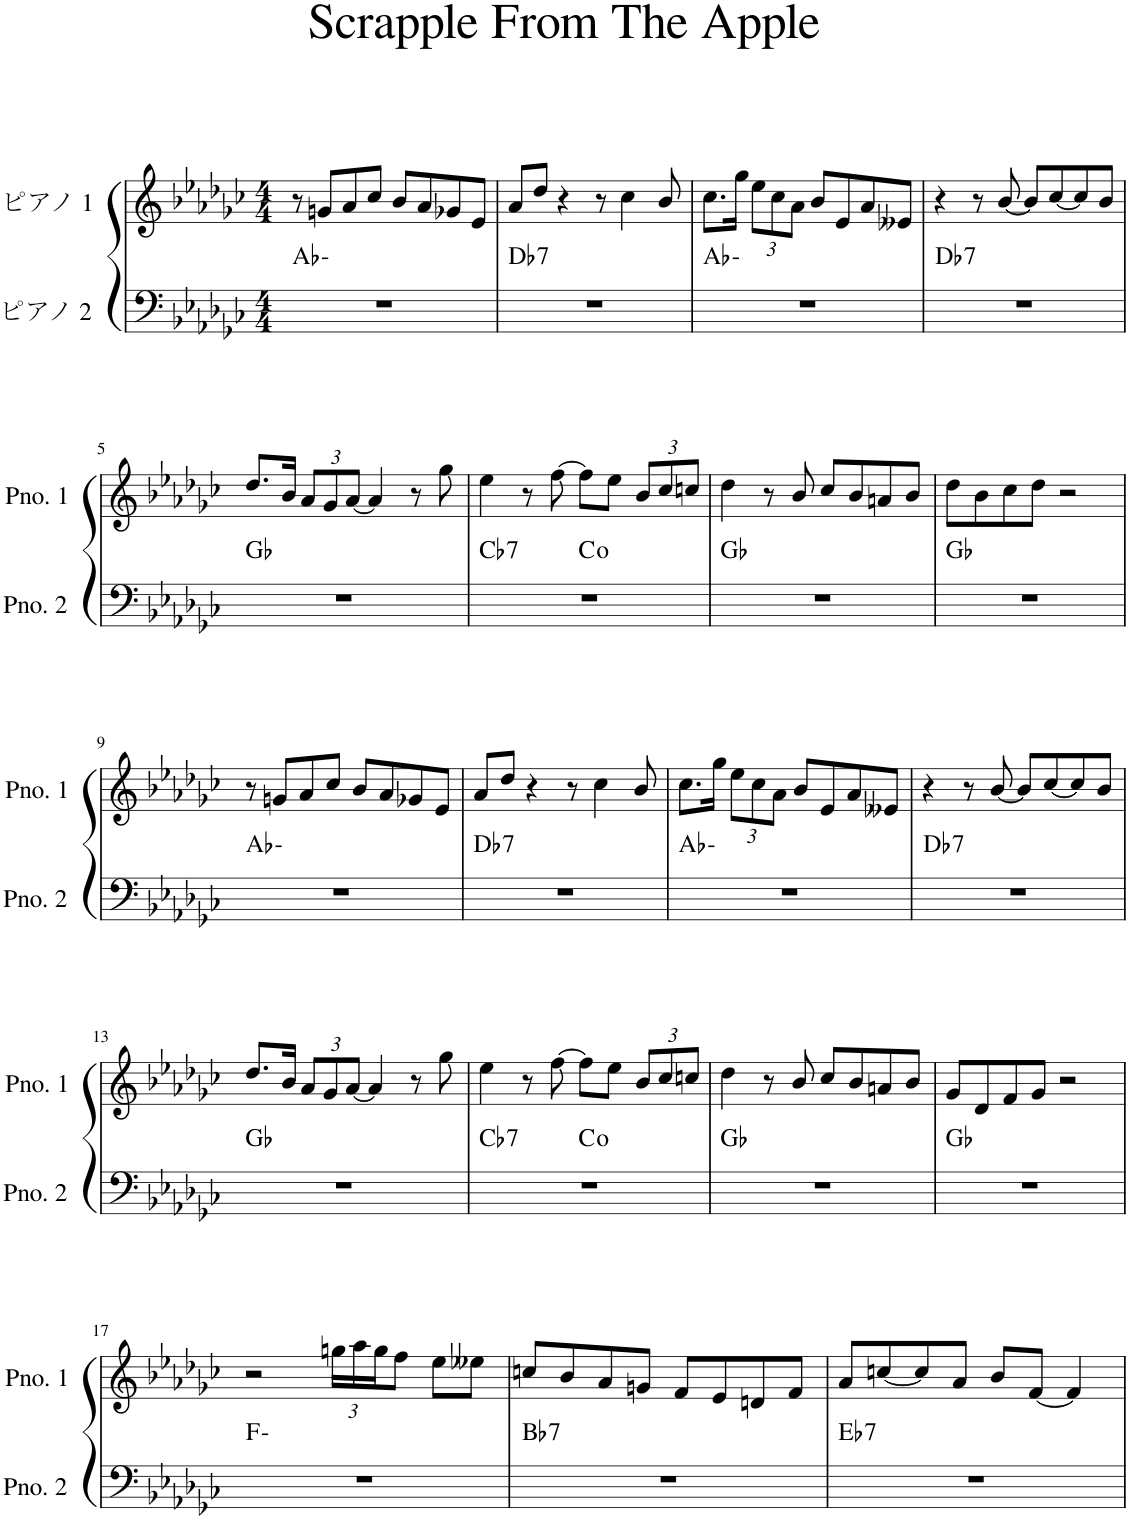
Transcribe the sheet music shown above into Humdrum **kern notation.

**kern	**harte	**kern
*part2	*part2	*part1
*staff2	*	*staff1
*I"ピアノ 2	*	*I"ピアノ 1
*clefF4	*	*clefG2
*k[b-e-a-d-g-c-]	*	*k[b-e-a-d-g-c-]
*M4/4	*	*M4/4
=1	=1	=1
1r	Ab:min	8r
.	.	8gn/L
.	.	8a-/
.	.	8cc-/J
.	.	8b-/L
.	.	8a-/
.	.	8g-X/
.	.	8e-/J
=2	=2	=2
!	!LO:H:kt=7	!
1r	Db:7	8a-/L
.	.	8dd-/J
.	.	4r
.	.	8r
.	.	4cc-\
.	.	8b-/
=3	=3	=3
1r	Ab:min	8.cc-\L
.	.	16gg-\Jk
*	*	*Xbrackettup
.	.	12ee-\L
.	.	12cc-\
.	.	12a-\J
.	.	8b-/L
.	.	8e-/
.	.	8a-/
.	.	8e--X/J
=4	=4	=4
!	!LO:H:kt=7	!
1r	Db:7	4r
.	.	8r
.	.	[8b-/
.	.	8b-/L]
.	.	[8cc-/
.	.	8cc-/]
.	.	8b-/J
!!LO:LB:g=z
=5	=5	=5
1r	Gb:maj	8.dd-/L
.	.	16b-/Jk
.	.	12a-/L
.	.	12g-/
.	.	[12a-/J
.	.	4a-/]
.	.	8r
.	.	8gg-\
=6	=6	=6
!	!LO:H:kt=7	!
*^	*	*
1r	2ryy	Cb:7	4ee-\
.	.	.	8r
.	.	.	[8ff\
.	2ryy	C:dim	8ff\L]
.	.	.	8ee-\J
.	.	.	12b-/L
.	.	.	12cc-/
.	.	.	12ccn/J
*v	*v	*	*
=7	=7	=7
1r	Gb:maj	4dd-\
.	.	8r
.	.	8b-/
.	.	8cc-/L
.	.	8b-/
.	.	8an/
.	.	8b-/J
=8	=8	=8
1r	Gb:maj	8dd-\L
.	.	8b-\
.	.	8cc-\
.	.	8dd-\J
.	.	2r
!!LO:LB:g=z
=9	=9	=9
1r	Ab:min	8r
.	.	8gn/L
.	.	8a-/
.	.	8cc-/J
.	.	8b-/L
.	.	8a-/
.	.	8g-X/
.	.	8e-/J
=10	=10	=10
!	!LO:H:kt=7	!
1r	Db:7	8a-/L
.	.	8dd-/J
.	.	4r
.	.	8r
.	.	4cc-\
.	.	8b-/
=11	=11	=11
1r	Ab:min	8.cc-\L
.	.	16gg-\Jk
.	.	12ee-\L
.	.	12cc-\
.	.	12a-\J
.	.	8b-/L
.	.	8e-/
.	.	8a-/
.	.	8e--X/J
=12	=12	=12
!	!LO:H:kt=7	!
1r	Db:7	4r
.	.	8r
.	.	[8b-/
.	.	8b-/L]
.	.	[8cc-/
.	.	8cc-/]
.	.	8b-/J
!!LO:LB:g=z
=13	=13	=13
1r	Gb:maj	8.dd-/L
.	.	16b-/Jk
.	.	12a-/L
.	.	12g-/
.	.	[12a-/J
.	.	4a-/]
.	.	8r
.	.	8gg-\
=14	=14	=14
!	!LO:H:kt=7	!
*^	*	*
1r	2ryy	Cb:7	4ee-\
.	.	.	8r
.	.	.	[8ff\
.	2ryy	C:dim	8ff\L]
.	.	.	8ee-\J
.	.	.	12b-/L
.	.	.	12cc-/
.	.	.	12ccn/J
*v	*v	*	*
=15	=15	=15
1r	Gb:maj	4dd-\
.	.	8r
.	.	8b-/
.	.	8cc-/L
.	.	8b-/
.	.	8an/
.	.	8b-/J
=16	=16	=16
1r	Gb:maj	8g-/L
.	.	8d-/
.	.	8f/
.	.	8g-/J
.	.	2r
!!LO:LB:g=z
=17	=17	=17
1r	F:min	2r
.	.	24ggn\LL
.	.	24aa-\
.	.	24gg\J
.	.	8ff\J
.	.	8ee-\L
.	.	8ee--X\J
=18	=18	=18
!	!LO:H:kt=7	!
1r	Bb:7	8ccn/L
.	.	8b-/
.	.	8a-/
.	.	8gn/J
.	.	8f/L
.	.	8e-/
.	.	8dn/
.	.	8f/J
=19	=19	=19
!	!LO:H:kt=7	!
1r	Eb:7	8a-/L
.	.	[8ccn/
.	.	8cc/]
.	.	8a-/J
.	.	8b-/L
.	.	[8f/J
.	.	4f/]
=	=	=
*-	*-	*-
